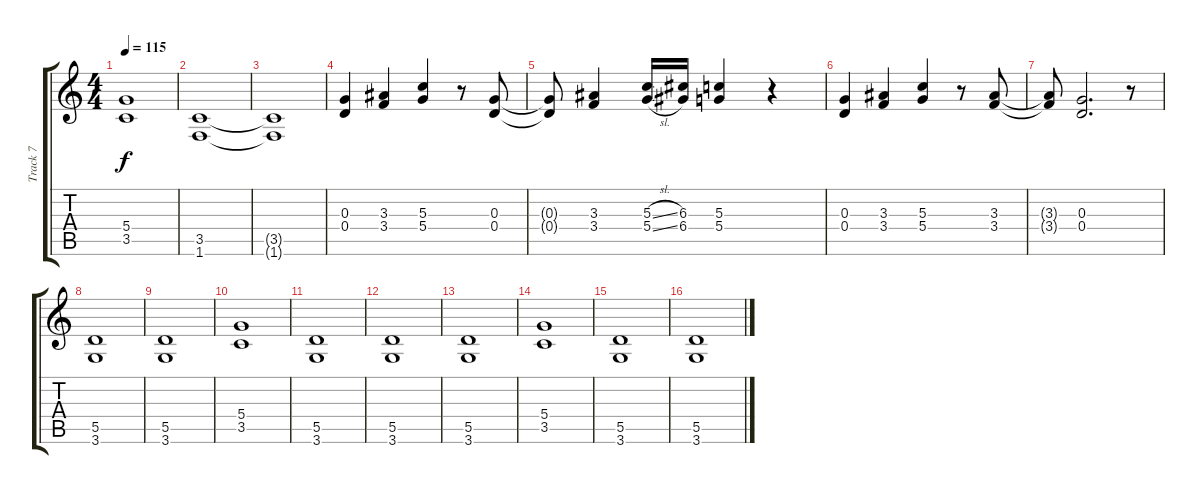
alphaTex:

\track ("Track 7" "Track 7") {mute instrument distortionguitar}
\staff {score tabs}
\tuning (E4 B3 G3 D3 A2 E2) {hide}
\ts (4 4)
\tempo 115
\clef g2
\ks c
(5.4{t} 3.5{t}).1{dy f} |
(3.5 1.6).1 |
(3.5{t} 1.6{t}).1 |
(0.3 0.4).4 (3.3 3.4).4 (5.3 5.4).4 r.8 (0.3 0.4).8 |
(0.3{t} 0.4{t}).8 (3.3 3.4).4 (5.3{sl} 5.4{sl}).16 (6.3 6.4).16 (5.3 5.4).4 r.4 |
(0.3 0.4).4 (3.3 3.4).4 (5.3 5.4).4 r.8 (3.3 3.4).8 |
(3.3{t} 3.4{t}).8 (0.3 0.4).2{d} r.8 |
(5.5 3.6).1 |
(5.5 3.6).1 |
(5.4 3.5).1 |
(5.5 3.6).1 |
(5.5 3.6).1 |
(5.5 3.6).1 |
(5.4 3.5).1 |
(5.5 3.6).1 |
(5.5 3.6).1
